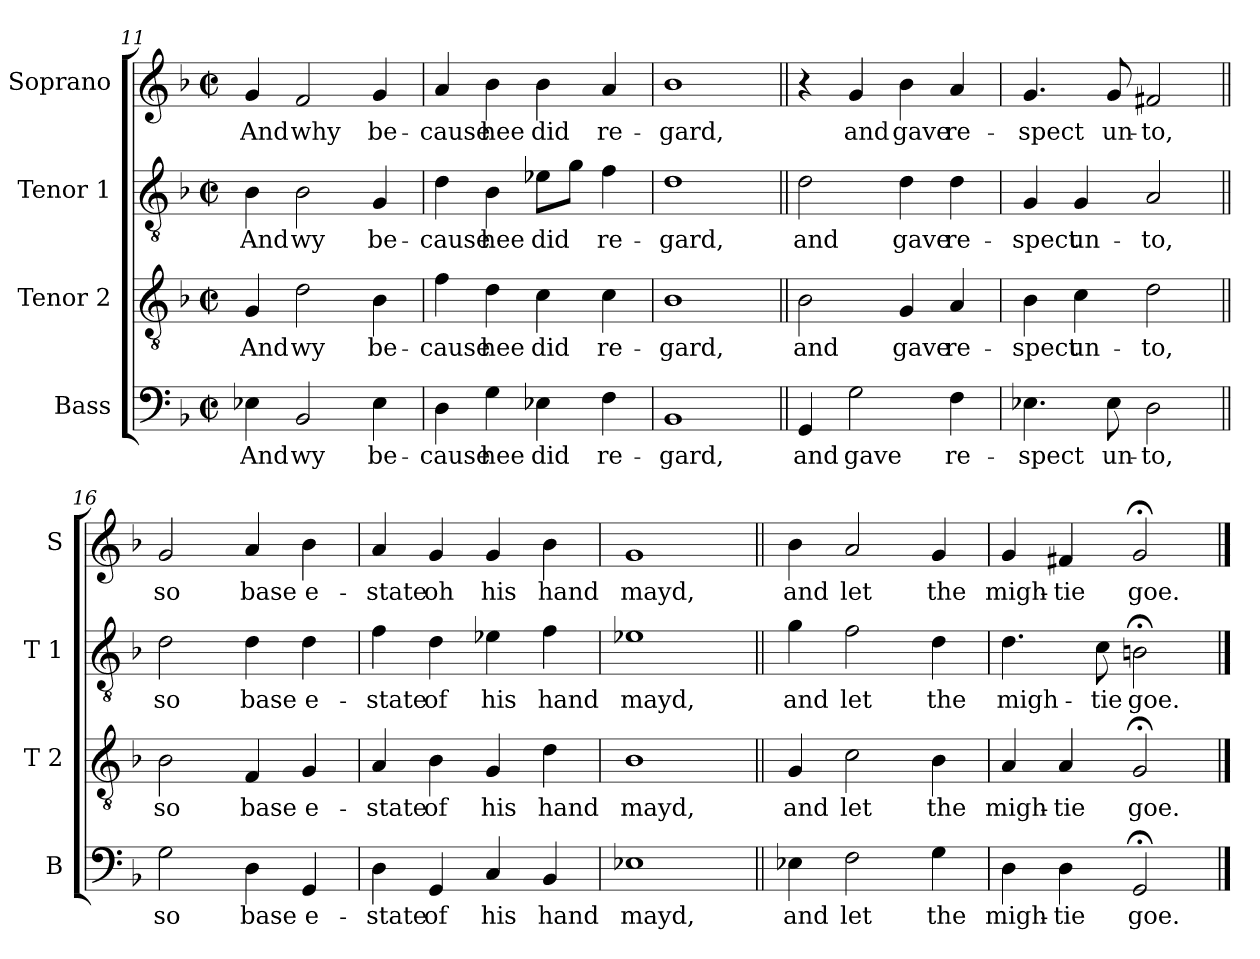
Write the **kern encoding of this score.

**kern	**text	**kern	**text	**kern	**text	**kern	**text
*part4	*part4	*part3	*part3	*part2	*part2	*part1	*part1
*staff4	*staff4	*staff3	*staff3	*staff2	*staff2	*staff1	*staff1
*I"Bass	*	*I"Tenor 2	*	*I"Tenor 1	*	*I"Soprano	*
*I'B	*	*I'T 2	*	*I'T 1	*	*I'S	*
!!LO:LB:g=z
*clefF4	*	*clefGv2	*	*clefGv2	*	*clefG2	*
*k[b-]	*	*k[b-]	*	*k[b-]	*	*k[b-]	*
*F:	*	*F:	*	*F:	*	*F:	*
*M2/2	*	*M2/2	*	*M2/2	*	*M2/2	*
*met(c|)	*	*met(c|)	*	*met(c|)	*	*met(c|)	*
=11	=11	=11	=11	=11	=11	=11	=11
!	!LO:LY:b	!	!LO:LY:b	!	!LO:LY:b	!	!LO:LY:b
4E-X\	And	4G/	And	4B-\	And	4g/	And
!	!LO:LY:b	!	!LO:LY:b	!	!LO:LY:b	!	!LO:LY:b
2BB-/	wy	2d\	wy	2B-\	wy	2f/	why
!	!LO:LY:b	!	!LO:LY:b	!	!LO:LY:b	!	!LO:LY:b
4E-\	be-	4B-\	be-	4G/	be-	4g/	be-
=12	=12	=12	=12	=12	=12	=12	=12
!	!LO:LY:b	!	!LO:LY:b	!	!LO:LY:b	!	!LO:LY:b
4D\	-cause	4f\	-cause	4d\	-cause	4a/	-cause
!	!LO:LY:b	!	!LO:LY:b	!	!LO:LY:b	!	!LO:LY:b
4G\	hee	4d\	hee	4B-\	hee	4b-\	hee
!	!LO:LY:b	!	!LO:LY:b	!	!LO:LY:b	!	!LO:LY:b
4E-X\	did	4c\	did	8e-X\L	did	4b-\	did
.	.	.	.	8g\J	.	.	.
!	!LO:LY:b	!	!LO:LY:b	!	!LO:LY:b	!	!LO:LY:b
4F\	re-	4c\	re-	4f\	re-	4a/	re-
=13	=13	=13	=13	=13	=13	=13	=13
!	!LO:LY:b	!	!LO:LY:b	!	!LO:LY:b	!	!LO:LY:b
1BB-	-gard,	1B-	-gard,	1d	-gard,	1b-	-gard,
=14||	=14||	=14||	=14||	=14||	=14||	=14||	=14||
!	!LO:LY:b	!	!LO:LY:b	!	!LO:LY:b	!	!
4GG/	and	2B-\	and	2d\	and	4r	.
!	!LO:LY:b	!	!	!	!	!	!LO:LY:b
2G\	gave	.	.	.	.	4g/	and
!	!	!	!LO:LY:b	!	!LO:LY:b	!	!LO:LY:b
.	.	4G/	gave	4d\	gave	4b-\	gave
!	!LO:LY:b	!	!LO:LY:b	!	!LO:LY:b	!	!LO:LY:b
4F\	re-	4A/	re-	4d\	re-	4a/	re-
=15	=15	=15	=15	=15	=15	=15	=15
!	!LO:LY:b	!	!LO:LY:b	!	!LO:LY:b	!	!LO:LY:b
4.E-X\	-spect	4B-\	-spect	4G/	-spect	4.g/	-spect
!	!	!	!LO:LY:b	!	!LO:LY:b	!	!
.	.	4c\	un-	4G/	un-	.	.
!	!LO:LY:b	!	!	!	!	!	!LO:LY:b
8E-\	un-	.	.	.	.	8g/	un-
!	!LO:LY:b	!	!LO:LY:b	!	!LO:LY:b	!	!LO:LY:b
2D\	-to,	2d\	-to,	2A/	-to,	2f#X/	-to,
!!LO:PB:g=z
=16||	=16||	=16||	=16||	=16||	=16||	=16||	=16||
!	!LO:LY:b	!	!LO:LY:b	!	!LO:LY:b	!	!LO:LY:b
2G\	so	2B-\	so	2d\	so	2g/	so
!	!LO:LY:b	!	!LO:LY:b	!	!LO:LY:b	!	!LO:LY:b
4D\	base	4F/	base	4d\	base	4a/	base
!	!LO:LY:b	!	!LO:LY:b	!	!LO:LY:b	!	!LO:LY:b
4GG/	e-	4G/	e-	4d\	e-	4b-\	e-
=17	=17	=17	=17	=17	=17	=17	=17
!	!LO:LY:b	!	!LO:LY:b	!	!LO:LY:b	!	!LO:LY:b
4D\	-state	4A/	-state	4f\	-state	4a/	-state
!	!LO:LY:b	!	!LO:LY:b	!	!LO:LY:b	!	!LO:LY:b
4GG/	of	4B-\	of	4d\	of	4g/	oh
!	!LO:LY:b	!	!LO:LY:b	!	!LO:LY:b	!	!LO:LY:b
4C/	his	4G/	his	4e-X\	his	4g/	his
!	!LO:LY:b	!	!LO:LY:b	!	!LO:LY:b	!	!LO:LY:b
4BB-/	hand	4d\	hand	4f\	hand	4b-\	hand
=18	=18	=18	=18	=18	=18	=18	=18
!	!LO:LY:b	!	!LO:LY:b	!	!LO:LY:b	!	!LO:LY:b
1E-X	mayd,	1B-	mayd,	1e-X	mayd,	1g	mayd,
=19||	=19||	=19||	=19||	=19||	=19||	=19||	=19||
!	!LO:LY:b	!	!LO:LY:b	!	!LO:LY:b	!	!LO:LY:b
4E-X\	and	4G/	and	4g\	and	4b-\	and
!	!LO:LY:b	!	!LO:LY:b	!	!LO:LY:b	!	!LO:LY:b
2F\	let	2c\	let	2f\	let	2a/	let
!	!LO:LY:b	!	!LO:LY:b	!	!LO:LY:b	!	!LO:LY:b
4G\	the	4B-\	the	4d\	the	4g/	the
=20	=20	=20	=20	=20	=20	=20	=20
!	!LO:LY:b	!	!LO:LY:b	!	!LO:LY:b	!	!LO:LY:b
4D\	migh-	4A/	migh-	4.d\	migh-	4g/	migh-
!	!LO:LY:b	!	!LO:LY:b	!	!	!	!LO:LY:b
4D\	-tie	4A/	-tie	.	.	4f#X/	-tie
!	!	!	!	!	!LO:LY:b	!	!
.	.	.	.	8c\	-tie	.	.
!	!LO:LY:b	!	!LO:LY:b	!	!LO:LY:b	!	!LO:LY:b
2GG;</	goe.	2G;</	goe.	2Bn;<\	goe.	2g;</	goe.
==	==	==	==	==	==	==	==
*-	*-	*-	*-	*-	*-	*-	*-
